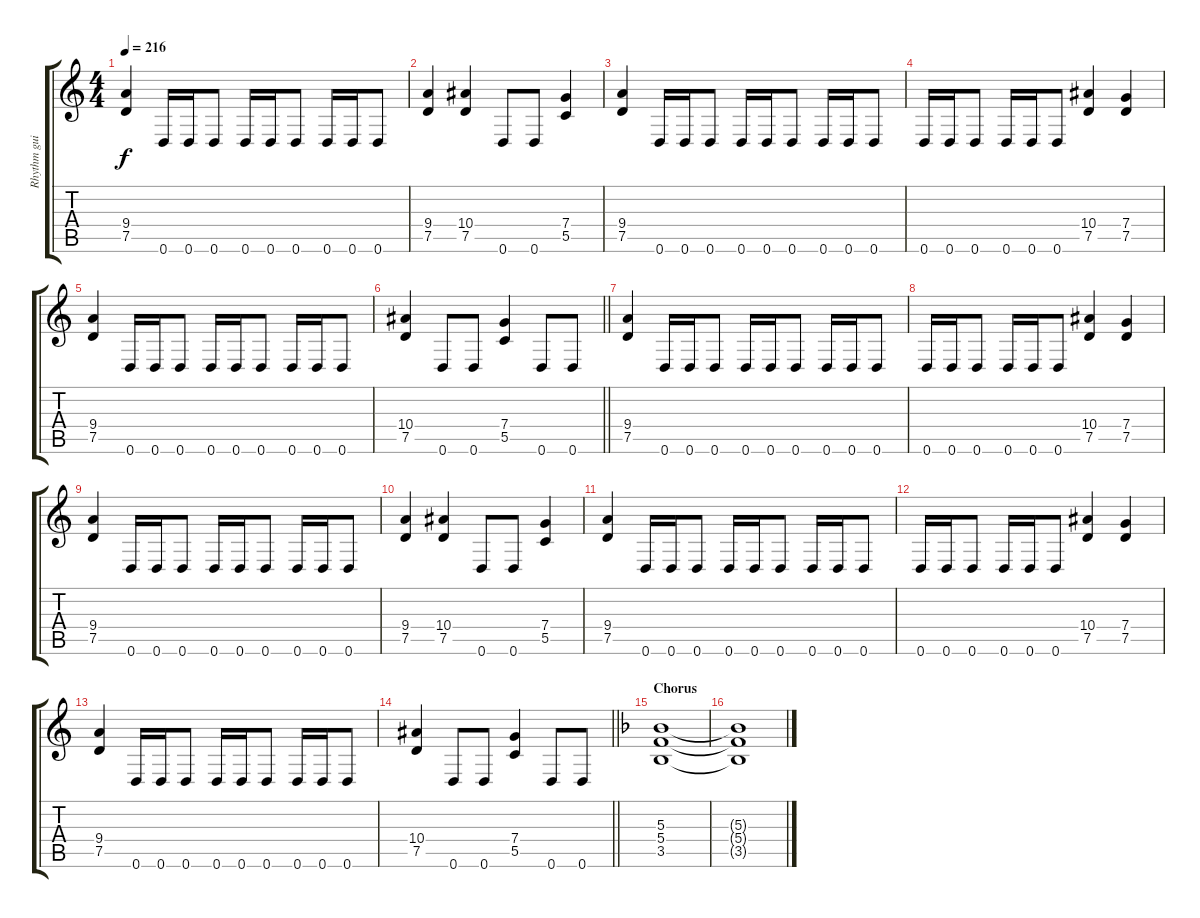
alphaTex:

\track ("Rhythm guitar" "Rhythm gui") {instrument distortionguitar}
\staff {score tabs}
\tuning (D4 A3 F3 C3 G2 D2) {hide}
\ts (4 4)
\tempo 216
\clef g2
\ks c
(9.4 7.5).4{dy f} 0.6.16 0.6.16 0.6.8 0.6.16 0.6.16 0.6.8 0.6.16 0.6.16 0.6.8 |
(9.4 7.5).4 (10.4 7.5).4 0.6.8 0.6.8 (7.4 5.5).4 |
(9.4 7.5).4 0.6.16 0.6.16 0.6.8 0.6.16 0.6.16 0.6.8 0.6.16 0.6.16 0.6.8 |
0.6.16 0.6.16 0.6.8 0.6.16 0.6.16 0.6.8 (10.4 7.5).4 (7.4 7.5).4 |
(9.4 7.5).4 0.6.16 0.6.16 0.6.8 0.6.16 0.6.16 0.6.8 0.6.16 0.6.16 0.6.8 |
\barLineRight lightlight
(10.4 7.5).4 0.6.8 0.6.8 (7.4 5.5).4 0.6.8 0.6.8 |
(9.4 7.5).4 0.6.16 0.6.16 0.6.8 0.6.16 0.6.16 0.6.8 0.6.16 0.6.16 0.6.8 |
0.6.16 0.6.16 0.6.8 0.6.16 0.6.16 0.6.8 (10.4 7.5).4 (7.4 7.5).4 |
(9.4 7.5).4 0.6.16 0.6.16 0.6.8 0.6.16 0.6.16 0.6.8 0.6.16 0.6.16 0.6.8 |
(9.4 7.5).4 (10.4 7.5).4 0.6.8 0.6.8 (7.4 5.5).4 |
(9.4 7.5).4 0.6.16 0.6.16 0.6.8 0.6.16 0.6.16 0.6.8 0.6.16 0.6.16 0.6.8 |
0.6.16 0.6.16 0.6.8 0.6.16 0.6.16 0.6.8 (10.4 7.5).4 (7.4 7.5).4 |
(9.4 7.5).4 0.6.16 0.6.16 0.6.8 0.6.16 0.6.16 0.6.8 0.6.16 0.6.16 0.6.8 |
\barLineRight lightlight
(10.4 7.5).4 0.6.8 0.6.8 (7.4 5.5).4 0.6.8 0.6.8 |
\section ("" "Chorus")
\ks f
(5.3 5.4 3.5).1 |
(5.3{t} 5.4{t} 3.5{t}).1
